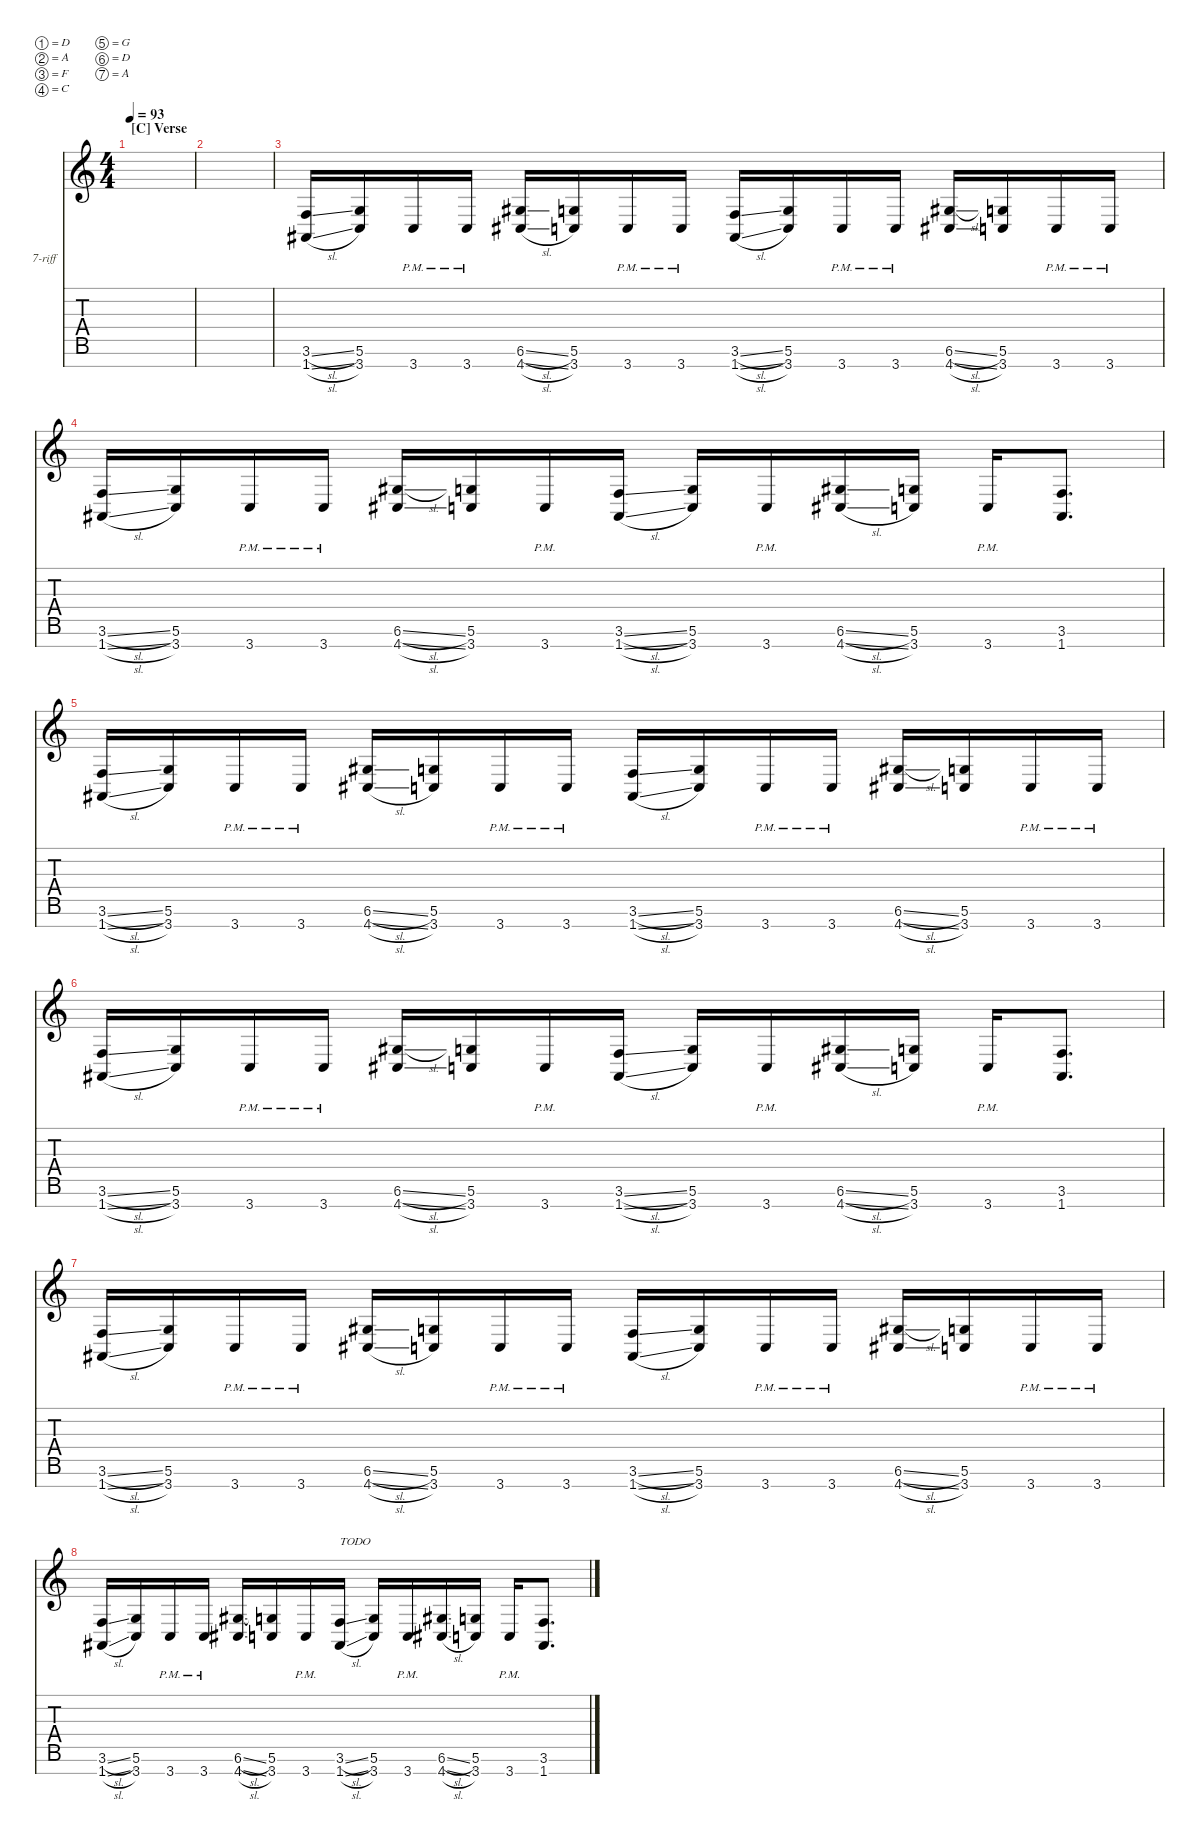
\defaultSystemsLayout 4
\hideDynamics
\bracketExtendMode nobrackets
\firstSystemTrackNameOrientation horizontal
\otherSystemsTrackNameOrientation horizontal
\track ("7-riff" "7-riff") {solo instrument distortionguitar}
\staff {score tabs}
\tuning (D4 A3 F3 C3 G2 D2 A1)
\ts (4 4)
\section ("C" "Verse")
\scale
0.969568
\tempo 93
\accidentals auto
\clef g2
\ottava regular
\simile none
\ks c
|
\scale
1.03043 |
\scale
0.969568 (3.6{sl} 1.7{sl acc #}).16{beam Up} (5.6 3.7).16{beam Up} 3.7{pm}.16{beam Up} 3.7{pm}.16{beam Up} (6.6{sl acc #} 4.7{sl acc #}).16{beam Up} (5.6 3.7).16{beam Up} 3.7{pm}.16{beam Up} 3.7{pm}.16{beam Up} (3.6{sl} 1.7{sl acc #}).16{beam Up} (5.6 3.7).16{beam Up} 3.7{pm}.16{beam Up} 3.7{pm}.16{beam Up} (4.7{sl acc #} 6.6{sl acc #}).16{beam Up} (3.7 5.6).16{beam Up} 3.7{pm}.16{beam Up} 3.7{pm}.16{beam Up} |
\scale
1.03043 (3.6{sl} 1.7{sl acc #}).16{beam Up} (5.6 3.7).16{beam Up} 3.7{pm}.16{beam Up} 3.7{pm}.16{beam Up} (4.7{sl acc #} 6.6{sl acc #}).16{beam Up} (3.7 5.6).16{beam Up} 3.7{pm}.16{beam Up} (3.6{sl} 1.7{sl acc #}).16{beam Up} (5.6 3.7).16{beam Up} 3.7{pm}.16{beam Up} (6.6{sl acc #} 4.7{sl acc #}).16{beam Up} (5.6 3.7).16{beam Up} 3.7{pm}.16{beam Up} (3.6 1.7{acc #}).8{d beam Up} |
\scale
0.969568 (3.6{sl} 1.7{sl acc #}).16{beam Up} (5.6 3.7).16{beam Up} 3.7{pm}.16{beam Up} 3.7{pm}.16{beam Up} (6.6{sl acc #} 4.7{sl acc #}).16{beam Up} (5.6 3.7).16{beam Up} 3.7{pm}.16{beam Up} 3.7{pm}.16{beam Up} (3.6{sl} 1.7{sl acc #}).16{beam Up} (5.6 3.7).16{beam Up} 3.7{pm}.16{beam Up} 3.7{pm}.16{beam Up} (4.7{sl acc #} 6.6{sl acc #}).16{beam Up} (3.7 5.6).16{beam Up} 3.7{pm}.16{beam Up} 3.7{pm}.16{beam Up} |
\scale
1.03043 (3.6{sl} 1.7{sl acc #}).16{beam Up} (5.6 3.7).16{beam Up} 3.7{pm}.16{beam Up} 3.7{pm}.16{beam Up} (4.7{sl acc #} 6.6{sl acc #}).16{beam Up} (3.7 5.6).16{beam Up} 3.7{pm}.16{beam Up} (3.6{sl} 1.7{sl acc #}).16{beam Up} (5.6 3.7).16{beam Up} 3.7{pm}.16{beam Up} (6.6{sl acc #} 4.7{sl acc #}).16{beam Up} (5.6 3.7).16{beam Up} 3.7{pm}.16{beam Up} (3.6 1.7{acc #}).8{d beam Up} |
\scale
0.969568 (3.6{sl} 1.7{sl acc #}).16{beam Up} (5.6 3.7).16{beam Up} 3.7{pm}.16{beam Up} 3.7{pm}.16{beam Up} (6.6{sl acc #} 4.7{sl acc #}).16{beam Up} (5.6 3.7).16{beam Up} 3.7{pm}.16{beam Up} 3.7{pm}.16{beam Up} (3.6{sl} 1.7{sl acc #}).16{beam Up} (5.6 3.7).16{beam Up} 3.7{pm}.16{beam Up} 3.7{pm}.16{beam Up} (4.7{sl acc #} 6.6{sl acc #}).16{beam Up} (3.7 5.6).16{beam Up} 3.7{pm}.16{beam Up} 3.7{pm}.16{beam Up} |
\scale
1.03043 (3.6{sl} 1.7{sl acc #}).16{beam Up} (5.6 3.7).16{beam Up} 3.7{pm}.16{beam Up} 3.7{pm}.16{beam Up} (4.7{sl acc #} 6.6{sl acc #}).16{beam Up} (3.7 5.6).16{beam Up} 3.7{pm}.16{beam Up} (3.6{sl} 1.7{sl acc #}).16{txt "TODO" beam Up} (5.6 3.7).16{beam Up} 3.7{pm}.16{beam Up} (6.6{sl acc #} 4.7{sl acc #}).16{beam Up} (5.6 3.7).16{beam Up} 3.7{pm}.16{beam Up} (3.6 1.7{acc #}).8{d beam Up}
